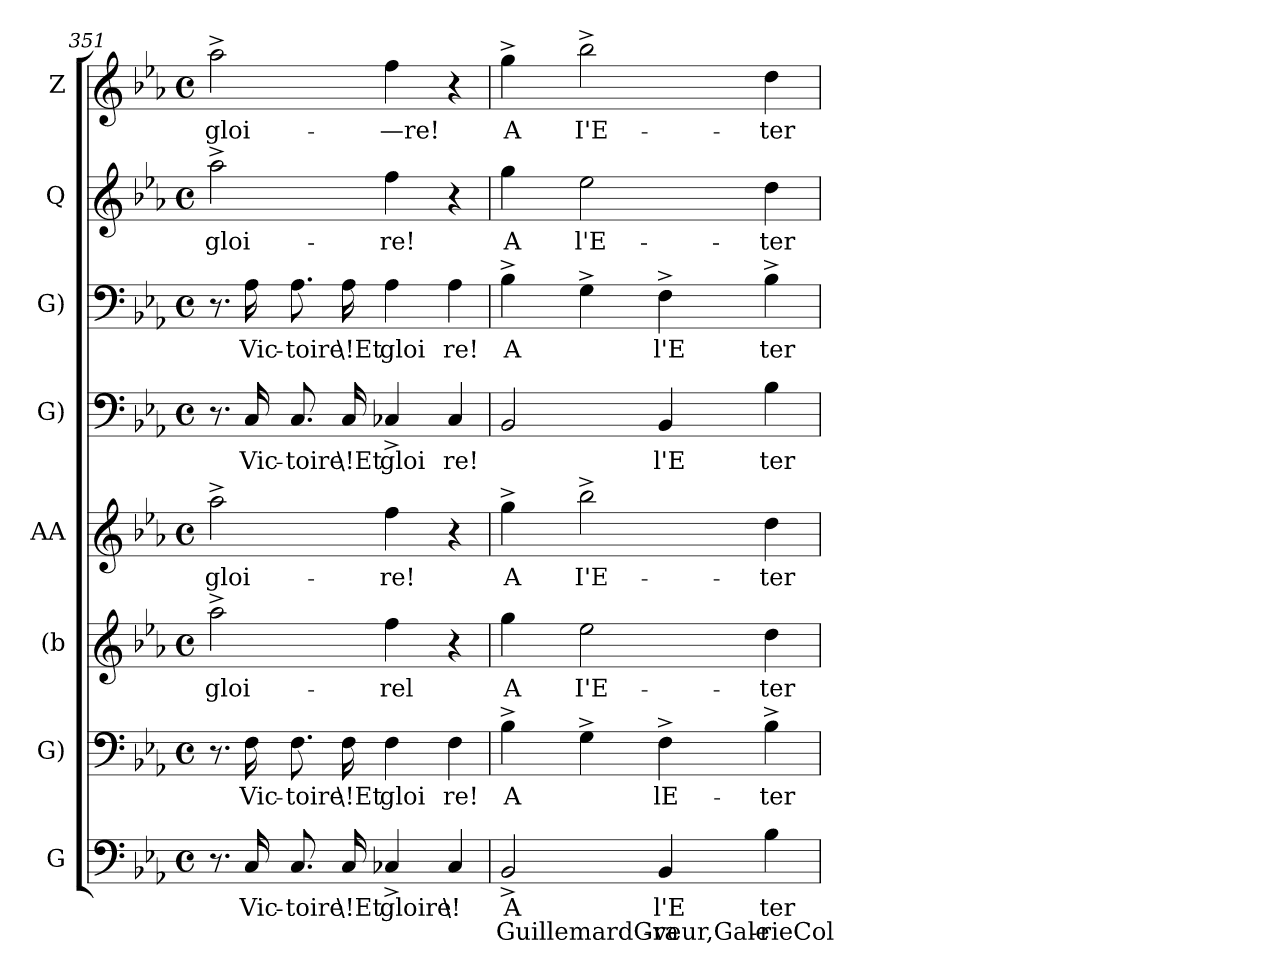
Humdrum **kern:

**kern	**text	**text	**kern	**text	**kern	**text	**kern	**text	**kern	**text	**kern	**text	**kern	**text	**kern	**text
*part8	*part8	*part8	*part7	*part7	*part6	*part6	*part5	*part5	*part4	*part4	*part3	*part3	*part2	*part2	*part1	*part1
*staff8	*staff8	*staff8	*staff7	*staff7	*staff6	*staff6	*staff5	*staff5	*staff4	*staff4	*staff3	*staff3	*staff2	*staff2	*staff1	*staff1
*I"G	*	*	*I"G)	*	*I"(b	*	*I"AA	*	*I"G)	*	*I"G)	*	*I"Q	*	*I"Z	*
*clefF4	*	*	*clefF4	*	*clefG2	*	*clefG2	*	*clefF4	*	*clefF4	*	*clefG2	*	*clefG2	*
*k[b-e-a-]	*	*	*k[b-e-a-]	*	*k[b-e-a-]	*	*k[b-e-a-]	*	*k[b-e-a-]	*	*k[b-e-a-]	*	*k[b-e-a-]	*	*k[b-e-a-]	*
*M4/4	*	*	*M4/4	*	*M4/4	*	*M4/4	*	*M4/4	*	*M4/4	*	*M4/4	*	*M4/4	*
*met(c)	*	*	*met(c)	*	*met(c)	*	*met(c)	*	*met(c)	*	*met(c)	*	*met(c)	*	*met(c)	*
=351	=351	=351	=351	=351	=351	=351	=351	=351	=351	=351	=351	=351	=351	=351	=351	=351
8.r	.	.	8.r	.	2aa-^>i\	gloi-	2aa-^>i\	gloi-	8.r	.	8.r	.	2aa-^<i\	gloi-	2aa-^>i\	gloi-
16Ci/	Vic-	.	16Fi\	Vic-	.	.	.	.	16Ci/	Vic-	16A-i\	Vic-	.	.	.	.
8.Ci/	toire	.	8.Fi\	toire	.	.	.	.	8.Ci/	toire	8.A-i\	toire	.	.	.	.
16Ci/	\!Et	.	16Fi\	\!Et	.	.	.	.	16Ci/	\!Et	16A-i\	\!Et	.	.	.	.
4C-X^>i/	gloire	.	4Fi\	gloi	4ffi\	rel	4ffi\	re!	4C-X^>i/	gloi	4A-i\	gloi	4ffi\	re!	4ffi\	—re!
4C-i/	\!	.	4Fi\	re!	4r	.	4r	.	4C-i/	re!	4A-i\	re!	4r	.	4r	.
!!LO:LB:g=z
=352	=352	=352	=352	=352	=352	=352	=352	=352	=352	=352	=352	=352	=352	=352	=352	=352
2BB-^<i/	A	GuillemardGra-	4B-^>i\	A	4ggi\	A	4gg^>i\	A	2BB-i/	.	4B-^>i\	A	4ggi\	A	4gg^>i\	A
.	.	.	4G^>i\	.	2ee-i\	I'E-	2bb-^>i\	I'E-	.	.	4G^>i\	.	2ee-i\	l'E-	2bb-^>i\	I'E-
4BB-i/	l'E	veur,Gale-	4F^>i\	lE-	.	.	.	.	4BB-i/	l'E	4F^>i\	l'E	.	.	.	.
4B-i\	ter-	rieCol-	4B-^>i\	ter	4ddi\	ter	4ddi\	ter	4B-i\	ter	4B-^>i\	ter	4ddi\	ter	4ddi\	ter
=	=	=	=	=	=	=	=	=	=	=	=	=	=	=	=	=
*-	*-	*-	*-	*-	*-	*-	*-	*-	*-	*-	*-	*-	*-	*-	*-	*-
